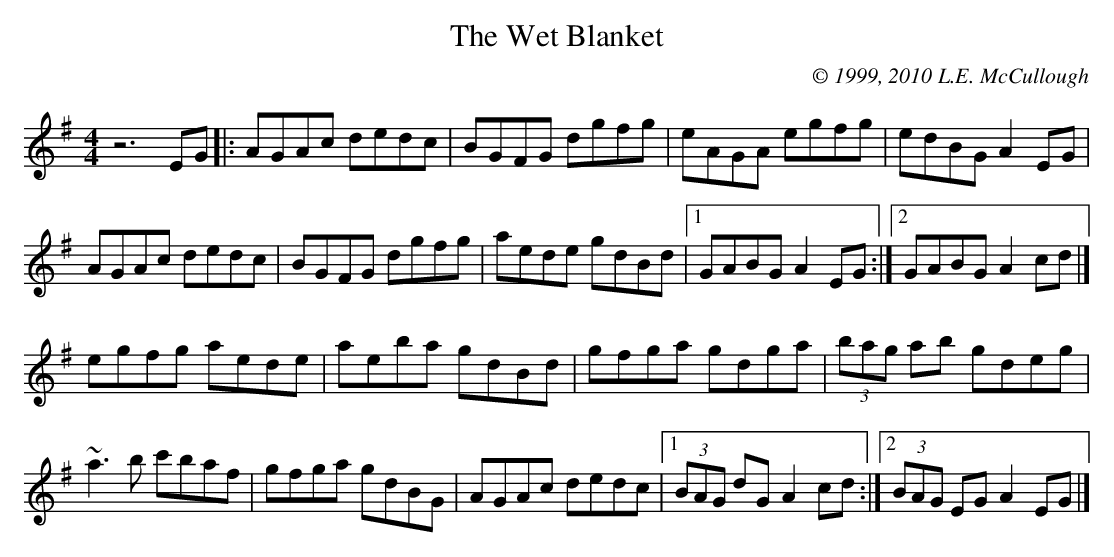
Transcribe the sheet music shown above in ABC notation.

X:1
T:The Wet Blanket
C:© 1999, 2010 L.E. McCullough
M:4/4
L:1/8
K:Ador
z6 EG|:AGAc dedc|BGFG dgfg|eAGA egfg|edBG A2EG|
AGAc dedc|BGFG dgfg|aede gdBd|1 GABG A2EG:|2 GABG A2cd|]
egfg aede|aeba gdBd|gfga gdga|(3bag ab gdeg|
~a3b c'baf|gfga gdBG|AGAc dedc|1 (3BAG dG A2cd:|2 (3BAG EG A2EG|]
